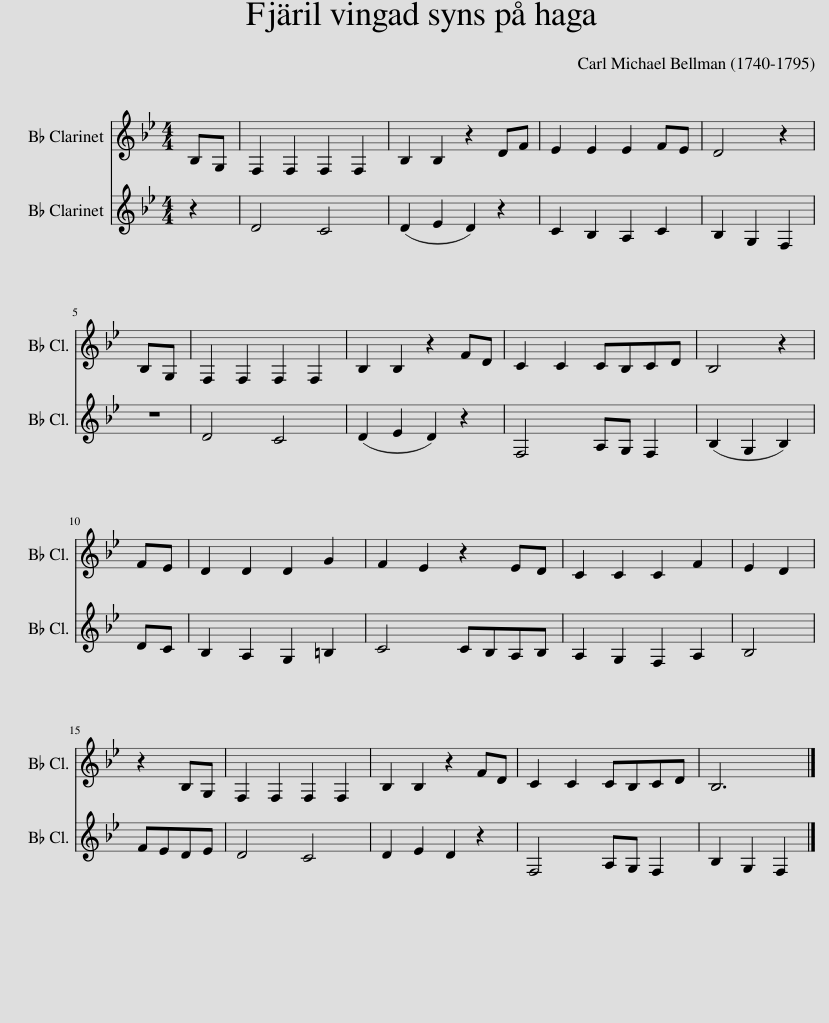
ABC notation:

X:1
%%score 1 2
L:1/8
M:4/4
I:linebreak $
K:none
V:1 treble transpose=-2
V:2 treble transpose=-2
V:1
[K:Bb] CA, | G,2 G,2 G,2 G,2 | C2 C2 z2 =EG | F2 F2 F2 GF | =E4 z2 |$ %5
 CA, | G,2 G,2 G,2 G,2 | C2 C2 z2 G=E | D2 D2 DCD=E | C4 z2 |$ %10
 GF | =E2 E2 E2 A2 | G2 F2 z2 F=E | D2 D2 D2 G2 | F2 =E2 |$ %15
 z2 CA, | G,2 G,2 G,2 G,2 | C2 C2 z2 G=E | D2 D2 DCD=E | C6 |] %20
V:2
[K:Bb] z2 | =E4 D4 | (=E2 F2 E2) z2 | D2 C2 =B,2 D2 | C2 A,2 G,2 |$ %5
 z2 | =E4 D4 | (=E2 F2 E2) z2 | G,4 =B,A, G,2 | (C2 A,2 C2) |$ %10
 =ED | C2 =B,2 A,2 ^C2 | D4 DC=B,C | =B,2 A,2 G,2 B,2 | C4 |$ %15
 GF=EF | =E4 D4 | =E2 F2 E2 z2 | G,4 =B,A, G,2 | C2 A,2 G,2 |] %20
